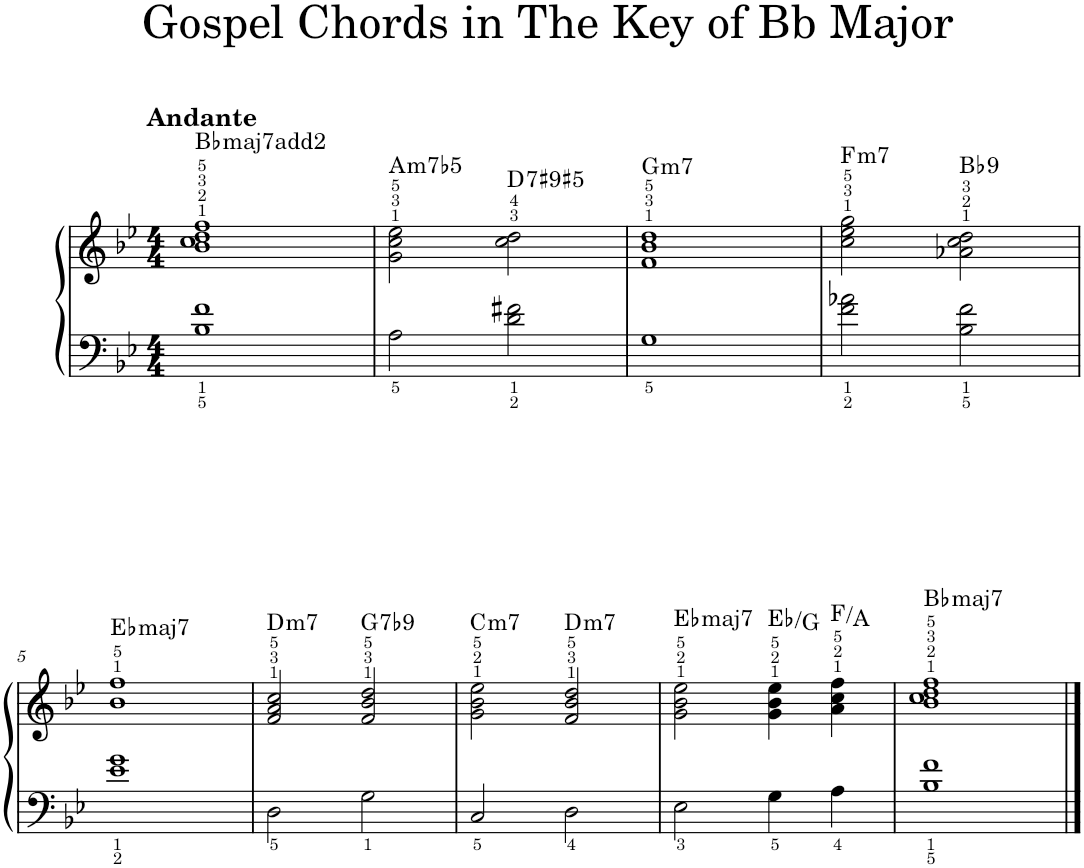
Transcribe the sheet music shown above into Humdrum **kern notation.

**kern	**kern	**harte
*part1	*part1	*part1
*staff2	*staff1	*
*I"Piano	*	*
*I'Pno.	*	*
*clefF4	*clefG2	*
*k[b-e-]	*k[b-e-]	*
*M4/4	*M4/4	*
=1	=1	=1
!	!LO:TX:a:B:t=Andante	!LO:H:kt=maj7
1B- 1f	1b- 1cc 1dd 1ff	Bb:maj7(2)
=2	=2	=2
!	!	!LO:H:kt=m7b5
2A\	2g\ 2cc\ 2ee-\	A:hdim7
!	!	!LO:H:kt=7
2d\ 2f#X\	2cc\ 2dd\	D:(3,#5,b7,#9)
=3	=3	=3
!	!	!LO:H:kt=m7
1G	1f 1b- 1dd	G:min7
=4	=4	=4
!	!	!LO:H:kt=m7
2f\ 2a-X\	2cc\ 2ee-\ 2gg\	F:min7
!	!	!LO:H:kt=9
2B-\ 2f\	2a-X\ 2cc\ 2dd\	Bb:9
!!LO:LB:g=z
=5	=5	=5
!	!	!LO:H:kt=maj7
1e- 1g	1b- 1ff	Eb:maj7
=6	=6	=6
!	!	!LO:H:kt=m7
2D\	2f/ 2a/ 2cc/	D:min7
!	!	!LO:H:kt=7
2G\	2f/ 2b-/ 2dd/	G:7(b9)
=7	=7	=7
!	!	!LO:H:kt=m7
2C/	2g\ 2b-\ 2ee-\	C:min7
!	!	!LO:H:kt=m7
2D\	2f/ 2b-/ 2dd/	D:min7
=8	=8	=8
!	!	!LO:H:kt=maj7
2E-\	2g\ 2b-\ 2ee-\	Eb:maj7
4G\	4g\ 4b-\ 4ee-\	Eb:maj/3
4A\	4a\ 4cc\ 4ff\	F:maj/3
=9	=9	=9
!	!	!LO:H:kt=maj7
1B- 1f	1b- 1cc 1dd 1ff	Bb:maj7
==	==	==
*-	*-	*-
